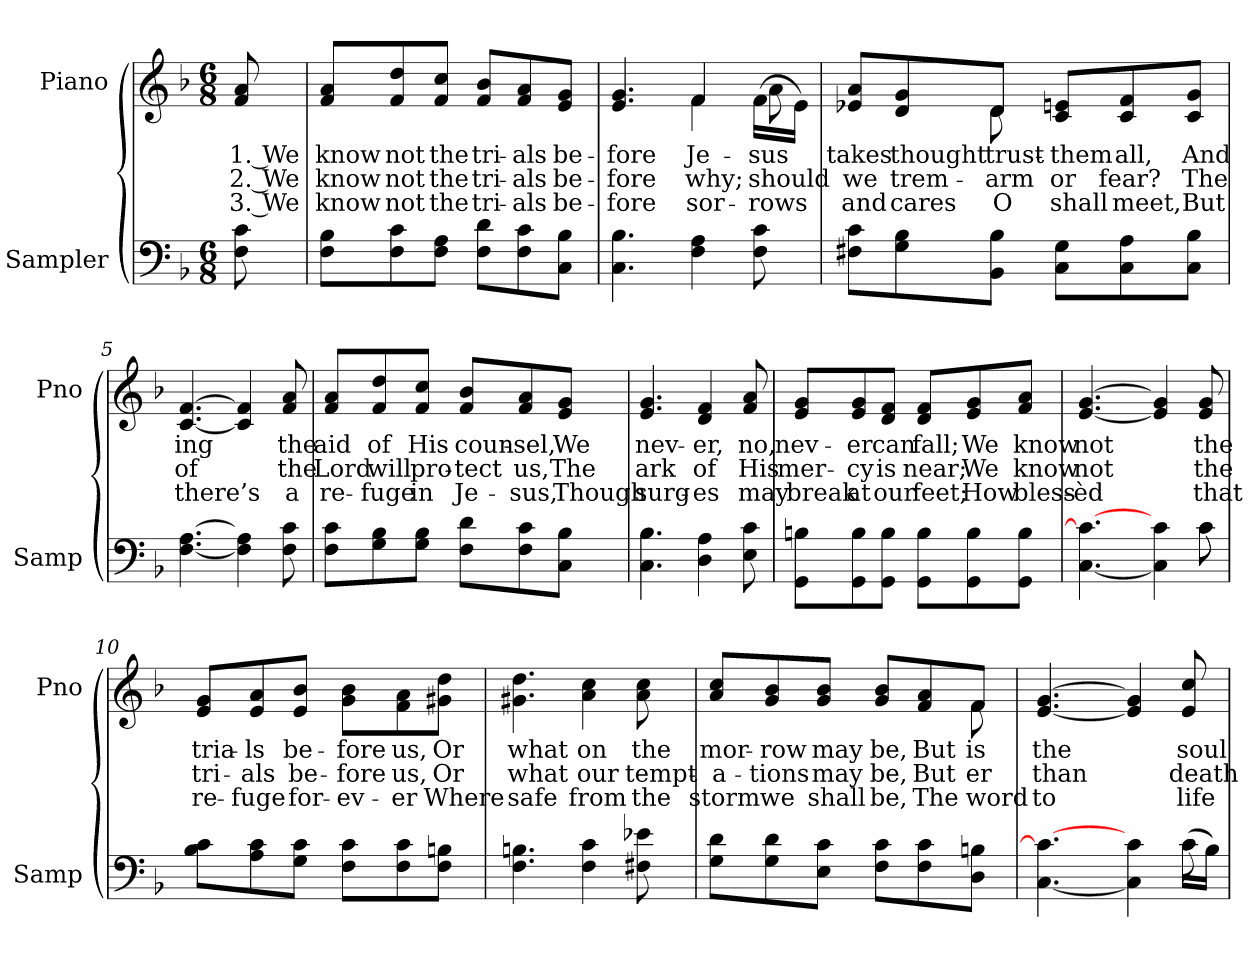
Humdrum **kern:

**kern	**kern	**text	**text	**text
*part2	*part1	*part1	*part1	*part1
*staff2	*staff1	*staff1	*staff1	*staff1
*I"Sampler	*I"Piano	*	*	*
*I'Samp	*I'Pno	*	*	*
*clefF4	*clefG2	*	*	*
*k[b-]	*k[b-]	*	*	*
*F:	*F:	*	*	*
*M6/8	*M6/8	*	*	*
=1	=1	=1	=1	=1
8F 8c	8f 8a	1. We	2. We	3. We
=2	=2	=2	=2	=2
8F\ 8B-\L	8f/ 8a/L	know	know	know
8F\ 8c\	8f/ 8dd/	not	not	not
8F\ 8A\J	8f/ 8cc/J	the	the	the
8F\ 8d\L	8f/ 8b-/L	tri-	tri-	tri-
8F\ 8c\	8f/ 8a/	-als	-als	-als
8C\ 8B-\J	8e/ 8g/J	be-	be-	be-
=3	=3	=3	=3	=3
*	*^	*	*	*
4.C 4.B-	4.e 4.g	4.ryy	-fore	-fore	-fore
4F 4A	4f/	4f	Je-	why;	sor-
8F 8c	(16f\LL	8a	-sus	should	-rows
.	16e\JJ)	.	.	.	.
=4	=4	=4	=4	=4	=4
8F#X\ 8c\L	8e-X/ 8a/L	4ryy	takes	we	and
8G\ 8B-\	8d/ 8g/	.	thought	trem-	cares
8BB-\ 8B-\J	8d/J	8d	trust-	arm	O
8C\ 8G\L	8c/ 8en/L	4.ryy	them	or	shall
8C\ 8A\	8c/ 8f/	.	all,	fear?	meet,
8C\ 8B-\J	8c/ 8g/J	.	And	The	But
*	*v	*v	*	*	*
=5	=5	=5	=5	=5
[4.F [4.A	[4.c [4.f	-ing	of	there’s
4F] 4A]	4c] 4f]	.	.	.
8F 8c	8f 8a	the	the	a
=6	=6	=6	=6	=6
8F\ 8c\L	8f/ 8a/L	aid	Lord	re-
8G\ 8B-\	8f/ 8dd/	of	will	-fuge
8G\ 8B-\J	8f/ 8cc/J	His	pro-	in
8F\ 8d\L	8f/ 8b-/L	coun-	-tect	Je-
8F\ 8c\	8f/ 8a/	-sel,	us,	-sus,
8C\ 8B-\J	8e/ 8g/J	We	The	Though
=7	=7	=7	=7	=7
4.C 4.B-	4.e 4.g	nev-	ark	surg-
4D 4A	4d 4f	-er,	of	-es
8E 8c	8f 8a	no,	His	may
=8	=8	=8	=8	=8
8GG\ 8Bn\L	8e/ 8g/L	nev-	mer-	break
8GG\ 8B\	8e/ 8g/	-er	-cy	at
8GG\ 8B\J	8d/ 8f/J	can	is	our
8GG\ 8B\L	8d/ 8f/L	fall;	near;	feet;
8GG\ 8B\	8e/ 8g/	We	We	How
8GG\ 8B\J	8f/ 8a/J	know	know	bless-
=9	=9	=9	=9	=9
*^	*	*	*	*
[4.C 4.c_	8ryy	[4.e [4.g	not	not	-èd
*v	*v	*	*	*	*
4C] 4c	4e] 4g]	.	.	.
*^	*	*	*	*
8c\	8c	8e 8g	the	the	that
*v	*v	*	*	*	*
=10	=10	=10	=10	=10
8B-\ 8c\L	8e/ 8g/L	tria-	tri-	re-
8A\ 8c\	8e/ 8a/	-ls	-als	-fuge
8G\ 8c\J	8e/ 8b-/J	be-	be-	for-
8F\ 8c\L	8g\ 8b-\L	-fore	-fore	-ev-
8F\ 8c\	8f\ 8a\	us,	us,	-er
8F\ 8Bn\J	8g#X\ 8dd\J	Or	Or	Where
=11	=11	=11	=11	=11
4.F 4.Bn	4.g#X 4.dd	what	what	safe
4F 4c	4a 4cc	on	our	from
8F#X 8e-X	8a 8cc	the	tempt-	the
=12	=12	=12	=12	=12
*	*^	*	*	*
8G\ 8d\L	8a/ 8cc/L	8ryy	mor-	-a-	storm
*	*v	*v	*	*	*
8G\ 8d\	8g/ 8b-/	-row	-tions	we
8E\ 8c\J	8g/ 8b-/J	may	may	shall
8F\ 8c\L	8g/ 8b-/L	be,	be,	be,
8F\ 8c\	8f/ 8a/	But	But	The
*	*^	*	*	*
8D\ 8Bn\J	8f/J	8f	is	-er	-word
*	*v	*v	*	*	*
=13	=13	=13	=13	=13
*^	*	*	*	*
[4.C 4.c_	8ryy	[4.e [4.g	the	than	to
*v	*v	*	*	*	*
4C] 4c	4e] 4g]	.	.	.
*^	*	*	*	*
(16c\LL	8c	8e 8cc	soul-	death	life
16B-\JJ)	.	.	.	.	.
*v	*v	*	*	*	*
=	=	=	=	=
*-	*-	*-	*-	*-
